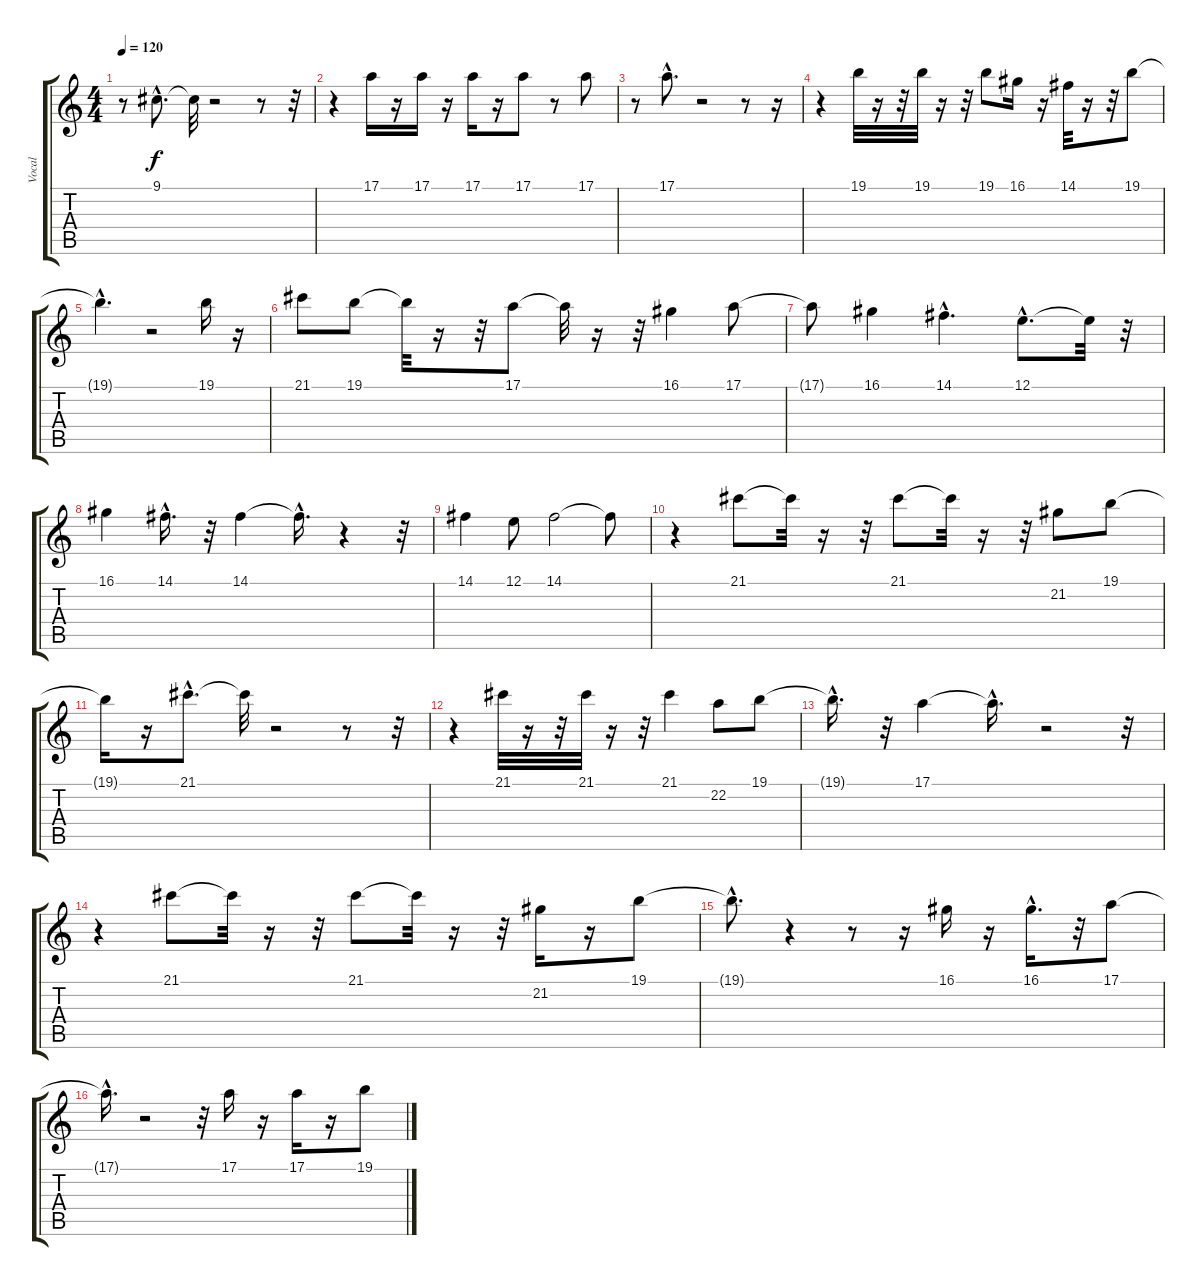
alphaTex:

\track ("Vocal" "Vocal") {instrument clarinet}
\staff {score tabs}
\tuning (E4 B3 G3 D3 A2 E2) {hide}
\ts (4 4)
\tempo 120
\clef g2
\ks c
r.8{dy f} 9.1{hac}.8{d} 9.1{t}.32 r.2 r.8 r.32 |
r.4 17.1.16 r.16 17.1.16 r.16 17.1.16 r.16 17.1.8 r.8 17.1.8 |
r.8 17.1{hac}.8{d} r.2 r.8 r.16 |
r.4 19.1.32 r.16 r.32 19.1.32 r.16 r.32 19.1.8 16.1.16 r.16 14.1.32 r.16 r.32 19.1.8 |
19.1{hac t}.4{d} r.2 19.1.16 r.16 |
21.1.8 19.1.8 19.1{t}.32 r.16 r.32 17.1.8 17.1{t}.32 r.16 r.32 16.1.4 17.1.8 |
17.1{t}.8 16.1.4 14.1{hac}.4{d} 12.1{hac}.8{d} 12.1{t}.32 r.32 |
16.1.4 14.1{hac}.16{d} r.32 14.1.4 14.1{hac t}.16{d} r.4 r.32 |
14.1.4 12.1.8 14.1.2 14.1{t}.8 |
r.4 21.1.8 21.1{t}.32 r.16 r.32 21.1.8 21.1{t}.32 r.16 r.32 21.2.8 19.1.8 |
19.1{t}.16 r.16 21.1{hac}.8{d} 21.1{t}.32 r.2 r.8 r.32 |
r.4 21.1.32 r.16 r.32 21.1.32 r.16 r.32 21.1.4 22.2.8 19.1.8 |
19.1{hac t}.16{d} r.32 17.1.4 17.1{hac t}.16{d} r.2 r.32 |
r.4 21.1.8 21.1{t}.32 r.16 r.32 21.1.8 21.1{t}.32 r.16 r.32 21.2.16 r.16 19.1.8 |
19.1{hac t}.8{d} r.4 r.8 r.16 16.1.16 r.16 16.1{hac}.16{d} r.32 17.1.8 |
17.1{hac t}.16{d} r.2 r.32 17.1.16 r.16 17.1.16 r.16 19.1.8
